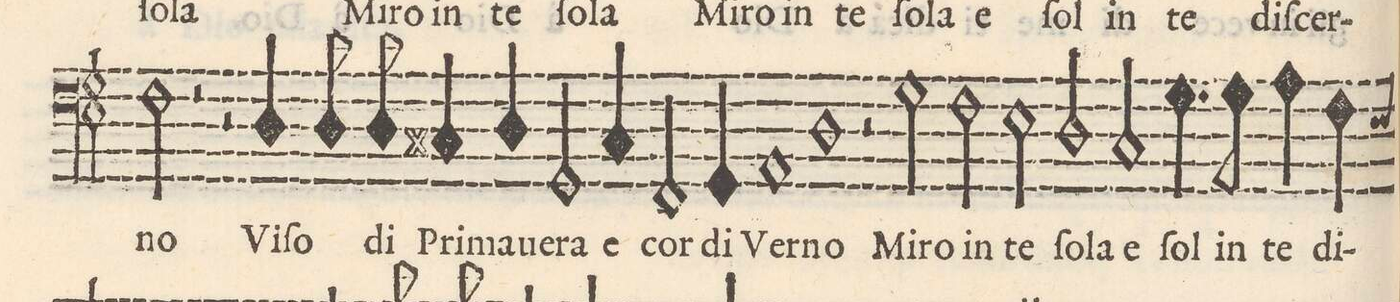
**kern	**text
*I"Basso	*
*clefF4	*
*k[]	*
*met(C)	*
*M2/1	*
2F\	-no
2r	.
=28-	=28-
2r	.
4D/	Vi-
8D/	-ſo
8D/	di
4C#X/	Pri-
4D/	-ma-
2GG/	-ue-
=29-	=29-
4Cny/	-ra e
2FF/	cor
4GG/	di
1AA	Ver-
=30-	=30-
1D	-no
2r	.
2G\	Mi-
=31-	=31-
2F\	-ro in
2E\	te
2D/	ſo-
2C/	-la e
=32-	=32-
4.G\	ſol
8G\	in
4A\	te
4F\	di-
*-	*-
